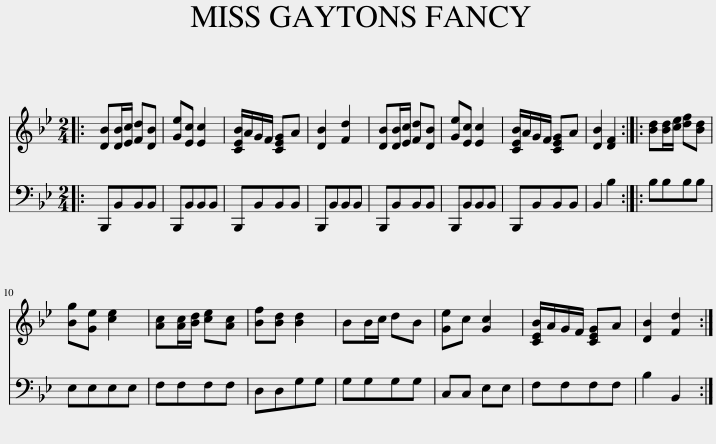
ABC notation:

X:1
%%score 1 2
L:1/8
M:2/4
I:linebreak $
K:Bb
V:1 treble
V:2 bass
V:1
|: [DB][DB]/[Ec]/ [Fd][DB] | [Ge][Ec] [Ec]2 | [CEB]/A/G/F/ [CEG]A | [DB]2 [Fd]2 | [DB][DB]/[Ec]/ [Fd][DB] | %5
 [Ge][Ec] [Ec]2 | [CEB]/A/G/F/ [CEG]A | [DB]2 [DF]2 :: [Bd][Bd]/[ce]/ [df][Bd] |$ [Bg][Ge] [ce]2 | %10
 [Ac][Ac]/[Bd]/ [ce][Ac] | [Bf][Bd] [Bd]2 | BB/c/ dB | [Ge]c [Gc]2 | [CEB]/A/G/F/ [CEG]A | %15
 [DB]2 [Fd]2 :| %16
V:2
|: B,,,B,,B,,B,, | B,,,B,,B,,B,, | B,,,B,,B,,B,, | B,,,B,,B,,B,, | B,,,B,,B,,B,, | %5
 B,,,B,,B,,B,, | B,,,B,,B,,B,, | B,,2 B,2 :: B,B,B,B, |$ E,E,E,E, | %10
 F,F,F,F, | D,D,G,G, | G,G,G,G, | C,C, E,E, | F,F,F,F, | %15
 B,2 B,,2 :| %16
